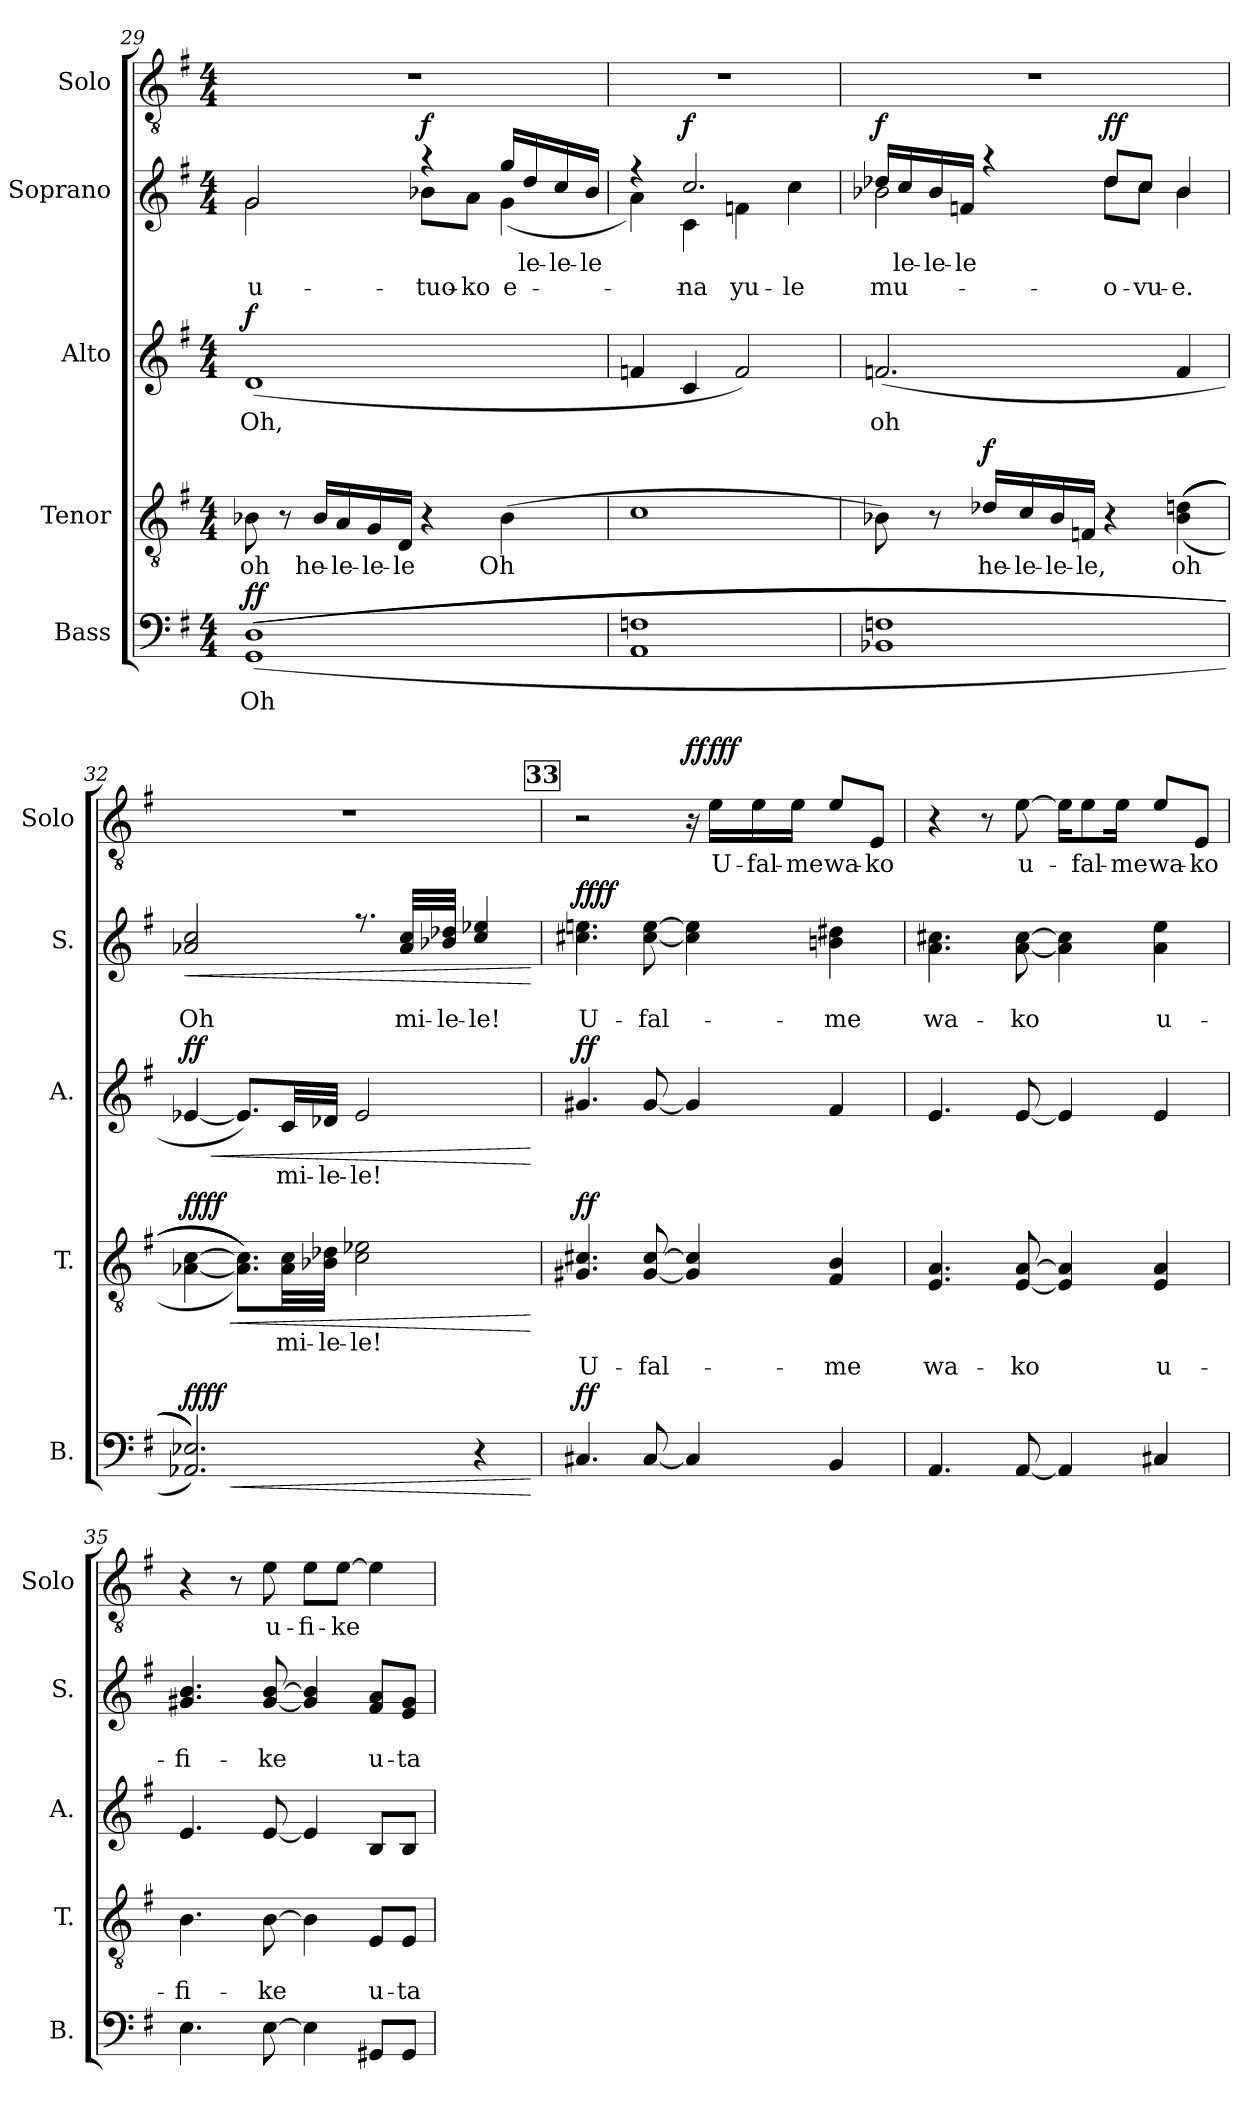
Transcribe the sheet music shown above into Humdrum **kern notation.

**kern	**text	**dynam	**kern	**text	**text	**dynam	**kern	**text	**dynam	**kern	**text	**text	**dynam	**kern	**text	**dynam
*part5	*part5	*part5	*part4	*part4	*part4	*part4	*part3	*part3	*part3	*part2	*part2	*part2	*part2	*part1	*part1	*part1
*staff5	*staff5	*staff5	*staff4	*staff4	*staff4	*staff4	*staff3	*staff3	*staff3	*staff2	*staff2	*staff2	*staff2	*staff1	*staff1	*staff1
*I"Bass	*	*	*I"Tenor	*	*	*	*I"Alto	*	*	*I"Soprano	*	*	*	*I"Solo	*	*
*I'B.	*	*	*I'T.	*	*	*	*I'A.	*	*	*I'S.	*	*	*	*I'Solo	*	*
!!LO:PB:g=z
*clefF4	*	*	*clefGv2	*	*	*	*clefG2	*	*	*clefG2	*	*	*	*clefGv2	*	*
*k[f#]	*	*	*k[f#]	*	*	*	*k[f#]	*	*	*k[f#]	*	*	*	*k[f#]	*	*
*M4/4	*	*	*M4/4	*	*	*	*M4/4	*	*	*M4/4	*	*	*	*M4/4	*	*
=29	=29	=29	=29	=29	=29	=29	=29	=29	=29	=29	=29	=29	=29	=29	=29	=29
*	*	*	*	*	*	*	*	*	*	*^	*	*	*	*	*	*
!	!	!LO:DY:b	!	!	!	!	!	!	!	!	!	!	!	!	!	!	!
!	!	!LO:DY:n=1:b	!	!	!	!	!	!	!LO:DY:b	!	!	!	!	!	!	!	!
((((1GG 1D	Oh	f f	8B-X\	oh	.	.	(1d	Oh,	f	2g/	2g\	.	u-	.	1r	.	.
.	.	.	8r	.	.	.	.	.	.	.	.	.	.	.	.	.	.
.	.	.	16B-/LL	he-	.	.	.	.	.	.	.	.	.	.	.	.	.
.	.	.	16A/	-le-	.	.	.	.	.	.	.	.	.	.	.	.	.
.	.	.	16G/	-le-	.	.	.	.	.	.	.	.	.	.	.	.	.
.	.	.	16D/JJ	-le	.	.	.	.	.	.	.	.	.	.	.	.	.
!	!	!	!	!	!	!	!	!	!	!	!	!	!	!LO:DY:b	!	!	!
.	.	.	4r	.	.	.	.	.	.	4r	8b-X\L	.	-tuo-	f	.	.	.
.	.	.	.	.	.	.	.	.	.	.	8a\J	.	-ko-	.	.	.	.
.	.	.	(4B-\	Oh	.	.	.	.	.	16gg/LL	(4g\	.	-e	.	.	.	.
.	.	.	.	.	.	.	.	.	.	16dd/	.	-le-	.	.	.	.	.
.	.	.	.	.	.	.	.	.	.	16cc/	.	-le-	.	.	.	.	.
.	.	.	.	.	.	.	.	.	.	16b-/JJ	.	-le	.	.	.	.	.
=30	=30	=30	=30	=30	=30	=30	=30	=30	=30	=30	=30	=30	=30	=30	=30	=30	=30
1AA 1Fn	.	.	1c	.	.	.	4fn/	.	.	4r	4a\)	.	.	.	1r	.	.
!	!	!	!	!	!	!	!	!	!	!	!	!	!	!LO:DY:b	!	!	!
.	.	.	.	.	.	.	4c/	.	.	2.cc/	4c\	.	na	f	.	.	.
.	.	.	.	.	.	.	2f/)	.	.	.	4fn\	.	yu-	.	.	.	.
.	.	.	.	.	.	.	.	.	.	.	4cc\	.	-le	.	.	.	.
=31	=31	=31	=31	=31	=31	=31	=31	=31	=31	=31	=31	=31	=31	=31	=31	=31	=31
!	!	!	!	!	!	!	!	!	!	!	!	!	!	!LO:DY:b	!	!	!
1BB-X 1Fn	.	.	8B-X\)	.	.	.	(2.fn/	oh	.	16dd-X/LL	2b-X\	.	mu-	f	1r	.	.
.	.	.	.	.	.	.	.	.	.	16cc/	.	-le-	.	.	.	.	.
.	.	.	8r	.	.	.	.	.	.	16b-/	.	-le-	.	.	.	.	.
.	.	.	.	.	.	.	.	.	.	16fn/JJ	.	-le	.	.	.	.	.
!	!	!	!	!	!	!LO:DY:b	!	!	!	!	!	!	!	!	!	!	!
.	.	.	16d-X/LL	he-	.	f	.	.	.	4r	.	.	.	.	.	.	.
.	.	.	16c/	-le-	.	.	.	.	.	.	.	.	.	.	.	.	.
.	.	.	16B-/	-le-	.	.	.	.	.	.	.	.	.	.	.	.	.
.	.	.	16Fn/JJ	-le,	.	.	.	.	.	.	.	.	.	.	.	.	.
!	!	!	!	!	!	!	!	!	!	!	!	!	!	!LO:DY:b	!	!	!
.	.	.	4r	.	.	.	.	.	.	8dd-/L	8dd-\L	.	-o-	ff	.	.	.
.	.	.	.	.	.	.	.	.	.	8cc/J	8cc\J	.	-vu-	.	.	.	.
.	.	.	(((((4B-\ 4dn\	oh	.	.	4f/	.	.	4b-/	4b-\	.	-e.	.	.	.	.
!!LO:LB:g=z
=32	=32	=32	=32	=32	=32	=32	=32	=32	=32	=32	=32	=32	=32	=32	=32	=32	=32
!	!	!LO:HP:b	!	!	!	!LO:HP:b	!	!	!LO:HP:b	!	!	!	!	!LO:HP:b	!	!	!
!	!	!LO:DY:n=1:b	!	!	!	!	!	!	!	!	!	!	!	!	!	!	!
!	!	!LO:DY:n=2:b	!	!	!	!LO:DY:n=1:b	!	!	!	!	!	!	!	!	!	!	!
!	!	!	!	!	!	!LO:DY:n=2:b	!	!	!LO:DY:n=1:b	!	!	!	!	!	!	!	!
2.AA-X/ 2.E-X/))))	.	< ff ff	[4A-X\ [4c\	.	.	< ff ff	[4e-X/	.	< ff	2a-X/ 2cc/	2ryy	.	Oh	<	1r	.	.
.	.	.	8.A-\] 8.c\]L)))))	.	.	.	8.e-/L])	.	.	.	.	.	.	.	.	.	.
.	.	.	32A-\ 32c\LL	mi-	.	.	32c/LL	mi-	.	.	.	.	.	.	.	.	.
.	.	.	32B-X\ 32d-X\JJJ	-le-	.	.	32d-X/JJJ	-le-	.	.	.	.	.	.	.	.	.
.	.	.	2c\ 2e-X\	-le!	.	.	2e-/	-le!	.	8.ryy	8.rff	.	.	.	.	.	.
.	.	.	.	.	.	.	.	.	.	32a-/ 32cc/LLL	4ryy	.	mi-	.	.	.	.
.	.	.	.	.	.	.	.	.	.	32b-X/ 32dd-X/JJJ	.	.	-le-	.	.	.	.
4r	.	.	.	.	.	.	.	.	.	4cc/ 4ee-X/	.	.	-le!	.	.	.	.
.	.	.	.	.	.	.	.	.	.	.	16ryy	.	.	.	.	.	.
*	*	*	*	*	*	*	*	*	*	*v	*v	*	*	*	*	*	*
.	.	[	.	.	.	[	.	.	[	.	.	.	[	.	.	.
!!LO:REH:place=s1:a:B:fs=14:t=33
=33	=33	=33	=33	=33	=33	=33	=33	=33	=33	=33	=33	=33	=33	=33	=33	=33
!	!	!LO:DY:b	!	!	!	!LO:DY:b	!	!	!LO:DY:b	!	!	!	!LO:DY:b	!	!	!
!	!	!	!	!	!	!	!	!	!	!	!	!	!LO:DY:n=1:b	!	!	!
4.C#X/	.	ff	4.G#X/ 4.c#X/	.	U-	ff	4.g#X/	.	ff	4.cc#X\ 4.een\	.	U-	ff ff	2r	.	.
[8C#/	.	.	[8G#/ [8c#/	.	-fal-	.	[8g#/	.	.	[8cc#\ [8ee\	.	-fal-	.	.	.	.
!	!	!	!	!	!	!	!	!	!	!	!	!	!	!	!	!LO:DY:a
4C#/]	.	.	4G#/] 4c#/]	.	.	.	4g#/]	.	.	4cc#\] 4ee\]	.	.	.	16r	.	ff
!	!	!	!	!	!	!	!	!	!	!	!	!	!	!	!	!LO:DY:b
.	.	.	.	.	.	.	.	.	.	.	.	.	.	16e\LL	U-	fff
.	.	.	.	.	.	.	.	.	.	.	.	.	.	16e\	-fal-	.
.	.	.	.	.	.	.	.	.	.	.	.	.	.	16e\JJ	-me	.
4BB/	.	.	4F#/ 4B/	.	-me	.	4f#/	.	.	4bn\ 4dd#X\	.	-me	.	8e/L	wa-	.
.	.	.	.	.	.	.	.	.	.	.	.	.	.	8E/J	-ko	.
!!LO:PB:g=z
=34	=34	=34	=34	=34	=34	=34	=34	=34	=34	=34	=34	=34	=34	=34	=34	=34
4.AA/	.	.	4.E/ 4.A/	.	wa-	.	4.e/	.	.	4.a\ 4.cc#X\	.	wa-	.	4r	.	.
.	.	.	.	.	.	.	.	.	.	.	.	.	.	8r	.	.
[8AA/	.	.	[8E/ [8A/	.	-ko	.	[8e/	.	.	[8a\ [8cc#\	.	-ko	.	[8e\	u-	.
4AA/]	.	.	4E/] 4A/]	.	.	.	4e/]	.	.	4a\] 4cc#\]	.	.	.	16e\KL]	.	.
.	.	.	.	.	.	.	.	.	.	.	.	.	.	8e\	-fal-	.
.	.	.	.	.	.	.	.	.	.	.	.	.	.	16e\Jk	-me	.
4C#X/	.	.	4E/ 4A/	.	u-	.	4e/	.	.	4a\ 4ee\	.	u-	.	8e/L	wa-	.
.	.	.	.	.	.	.	.	.	.	.	.	.	.	8E/J	-ko	.
=35	=35	=35	=35	=35	=35	=35	=35	=35	=35	=35	=35	=35	=35	=35	=35	=35
4.E\	.	.	4.B\	.	-fi-	.	4.e/	.	.	4.g#X/ 4.b/	.	-fi-	.	4r	.	.
.	.	.	.	.	.	.	.	.	.	.	.	.	.	8r	.	.
[8E\	.	.	[8B\	.	-ke	.	[8e/	.	.	[8g#/ [8b/	.	-ke	.	8e\	u-	.
4E\]	.	.	4B\]	.	.	.	4e/]	.	.	4g#/] 4b/]	.	.	.	8e\L	-fi-	.
.	.	.	.	.	.	.	.	.	.	.	.	.	.	[8e\J	-ke	.
8GG#X/L	.	.	8E/L	.	u-	.	8B/L	.	.	8f#/ 8a/L	.	u-	.	4e\]	.	.
8GG#/J	.	.	8E/J	.	-ta-	.	8B/J	.	.	8e/ 8g#/J	.	-ta-	.	.	.	.
=	=	=	=	=	=	=	=	=	=	=	=	=	=	=	=	=
*-	*-	*-	*-	*-	*-	*-	*-	*-	*-	*-	*-	*-	*-	*-	*-	*-
